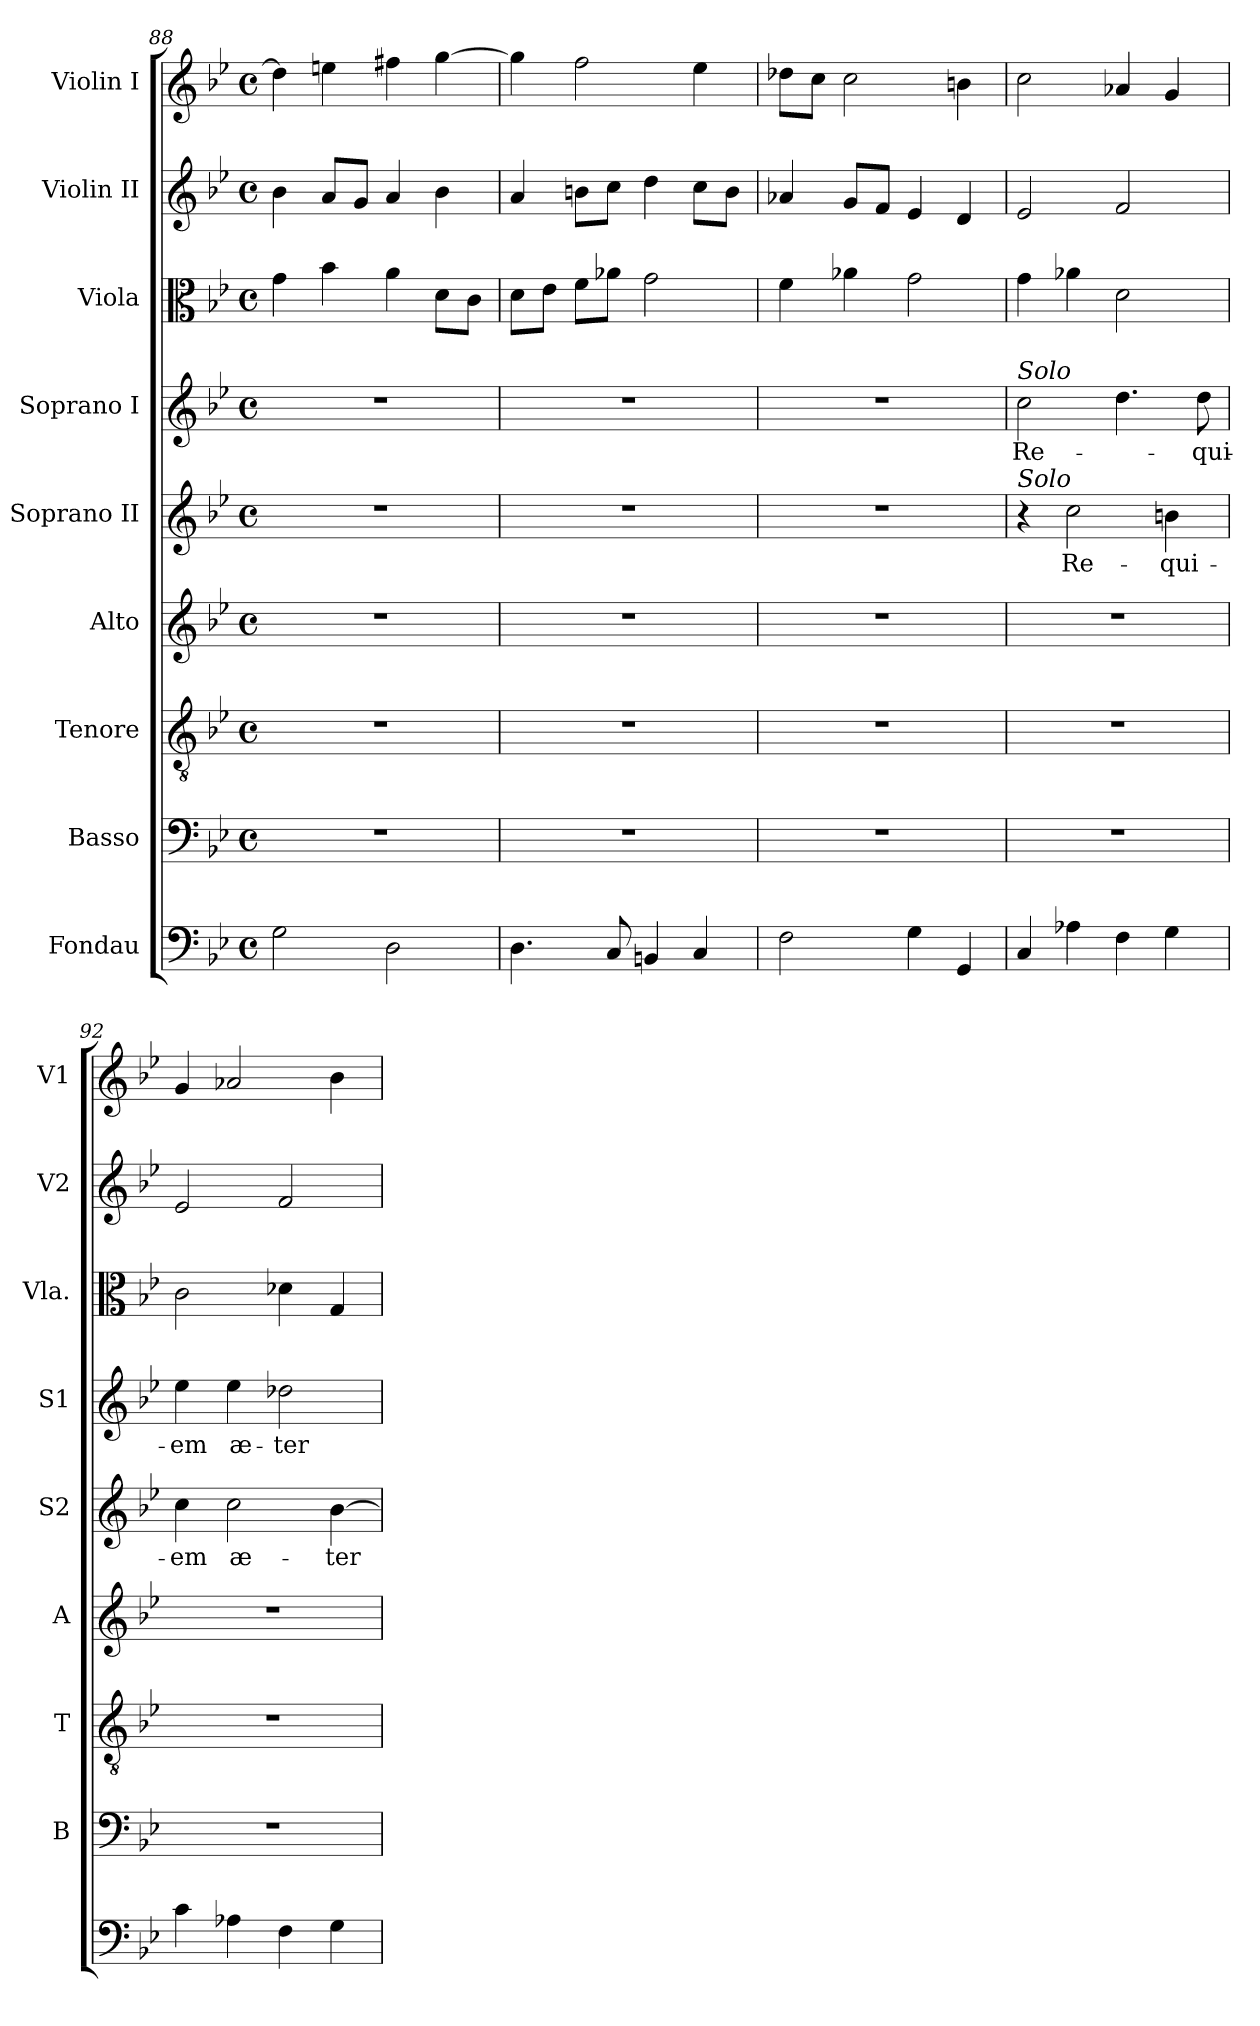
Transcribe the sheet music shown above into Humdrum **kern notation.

**kern	**kern	**kern	**kern	**kern	**text	**kern	**text	**kern	**kern	**kern
*part9	*part8	*part7	*part6	*part5	*part5	*part4	*part4	*part3	*part2	*part1
*staff9	*staff8	*staff7	*staff6	*staff5	*staff5	*staff4	*staff4	*staff3	*staff2	*staff1
*I"Fondau	*I"Basso	*I"Tenore	*I"Alto	*I"Soprano  II	*	*I"Soprano  I	*	*I"Viola	*I"Violin  II	*I"Violin  I
*	*I'B	*I'T	*I'A	*I'S2	*	*I'S1	*	*I'Vla.	*I'V2	*I'V1
*clefF4	*clefF4	*clefGv2	*clefG2	*clefG2	*	*clefG2	*	*clefC3	*clefG2	*clefG2
*k[b-e-]	*k[b-e-]	*k[b-e-]	*k[b-e-]	*k[b-e-]	*	*k[b-e-]	*	*k[b-e-]	*k[b-e-]	*k[b-e-]
*B-:	*B-:	*B-:	*B-:	*B-:	*	*B-:	*	*B-:	*B-:	*B-:
*M4/4	*M4/4	*M4/4	*M4/4	*M4/4	*	*M4/4	*	*M4/4	*M4/4	*M4/4
*met(c)	*met(c)	*met(c)	*met(c)	*met(c)	*	*met(c)	*	*met(c)	*met(c)	*met(c)
=88	=88	=88	=88	=88	=88	=88	=88	=88	=88	=88
2G\	1r	1r	1r	1r	.	1r	.	4g\	4b-\	4dd\]
.	.	.	.	.	.	.	.	4b-\	8a/L	4een\
.	.	.	.	.	.	.	.	.	8g/J	.
2D\	.	.	.	.	.	.	.	4a\	4a/	4ff#X\
.	.	.	.	.	.	.	.	8d\L	4b-\	[4gg\
.	.	.	.	.	.	.	.	8c\J	.	.
=89	=89	=89	=89	=89	=89	=89	=89	=89	=89	=89
4.D\	1r	1r	1r	1r	.	1r	.	8d\L	4a/	4gg\]
.	.	.	.	.	.	.	.	8e-\J	.	.
.	.	.	.	.	.	.	.	8f\L	8bn\L	2ff\
8C/	.	.	.	.	.	.	.	8a-X\J	8cc\J	.
4BBn/	.	.	.	.	.	.	.	2g\	4dd\	.
4C/	.	.	.	.	.	.	.	.	8cc\L	4ee-\
.	.	.	.	.	.	.	.	.	8b\J	.
=90	=90	=90	=90	=90	=90	=90	=90	=90	=90	=90
2F\	1r	1r	1r	1r	.	1r	.	4f\	4a-X/	8dd-X\L
.	.	.	.	.	.	.	.	.	.	8cc\J
.	.	.	.	.	.	.	.	4a-X\	8g/L	2cc\
.	.	.	.	.	.	.	.	.	8f/J	.
4G\	.	.	.	.	.	.	.	2g\	4e-/	.
4GG/	.	.	.	.	.	.	.	.	4d/	4bn\
!!LO:PB:g=z
=91	=91	=91	=91	=91	=91	=91	=91	=91	=91	=91
!	!	!	!	!	!	!LO:TX:a:i:t=Solo	!	!	!	!
!	!	!	!	!LO:TX:a:i:t=Solo	!	!	!	!	!	!
!	!	!	!	!	!	!	!LO:LY:b	!	!	!
4C/	1r	1r	1r	4r	.	2cc\	Re-	4g\	2e-/	2cc\
!	!	!	!	!	!LO:LY:b	!	!	!	!	!
4A-X\	.	.	.	2cc\	Re-	.	.	4a-X\	.	.
4F\	.	.	.	.	.	4.dd\	.	2d\	2f/	4a-X/
!	!	!	!	!	!LO:LY:b	!	!	!	!	!
4G\	.	.	.	4bn\	-qui-	.	.	.	.	4g/
!	!	!	!	!	!	!	!LO:LY:b	!	!	!
.	.	.	.	.	.	8dd\	-qui-	.	.	.
=92	=92	=92	=92	=92	=92	=92	=92	=92	=92	=92
!	!	!	!	!	!LO:LY:b	!	!LO:LY:b	!	!	!
4c\	1r	1r	1r	4cc\	-em	4ee-\	-em	2c\	2e-/	4g/
!	!	!	!	!	!LO:LY:b	!	!LO:LY:b	!	!	!
4A-X\	.	.	.	2cc\	æ-	4ee-\	æ-	.	.	2a-X/
!	!	!	!	!	!	!	!LO:LY:b	!	!	!
4F\	.	.	.	.	.	2dd-X\	-ter-	4d-X\	2f/	.
!	!	!	!	!	!LO:LY:b	!	!	!	!	!
4G\	.	.	.	[4b-\	-ter-	.	.	4G/	.	4b-\
=	=	=	=	=	=	=	=	=	=	=
*-	*-	*-	*-	*-	*-	*-	*-	*-	*-	*-
